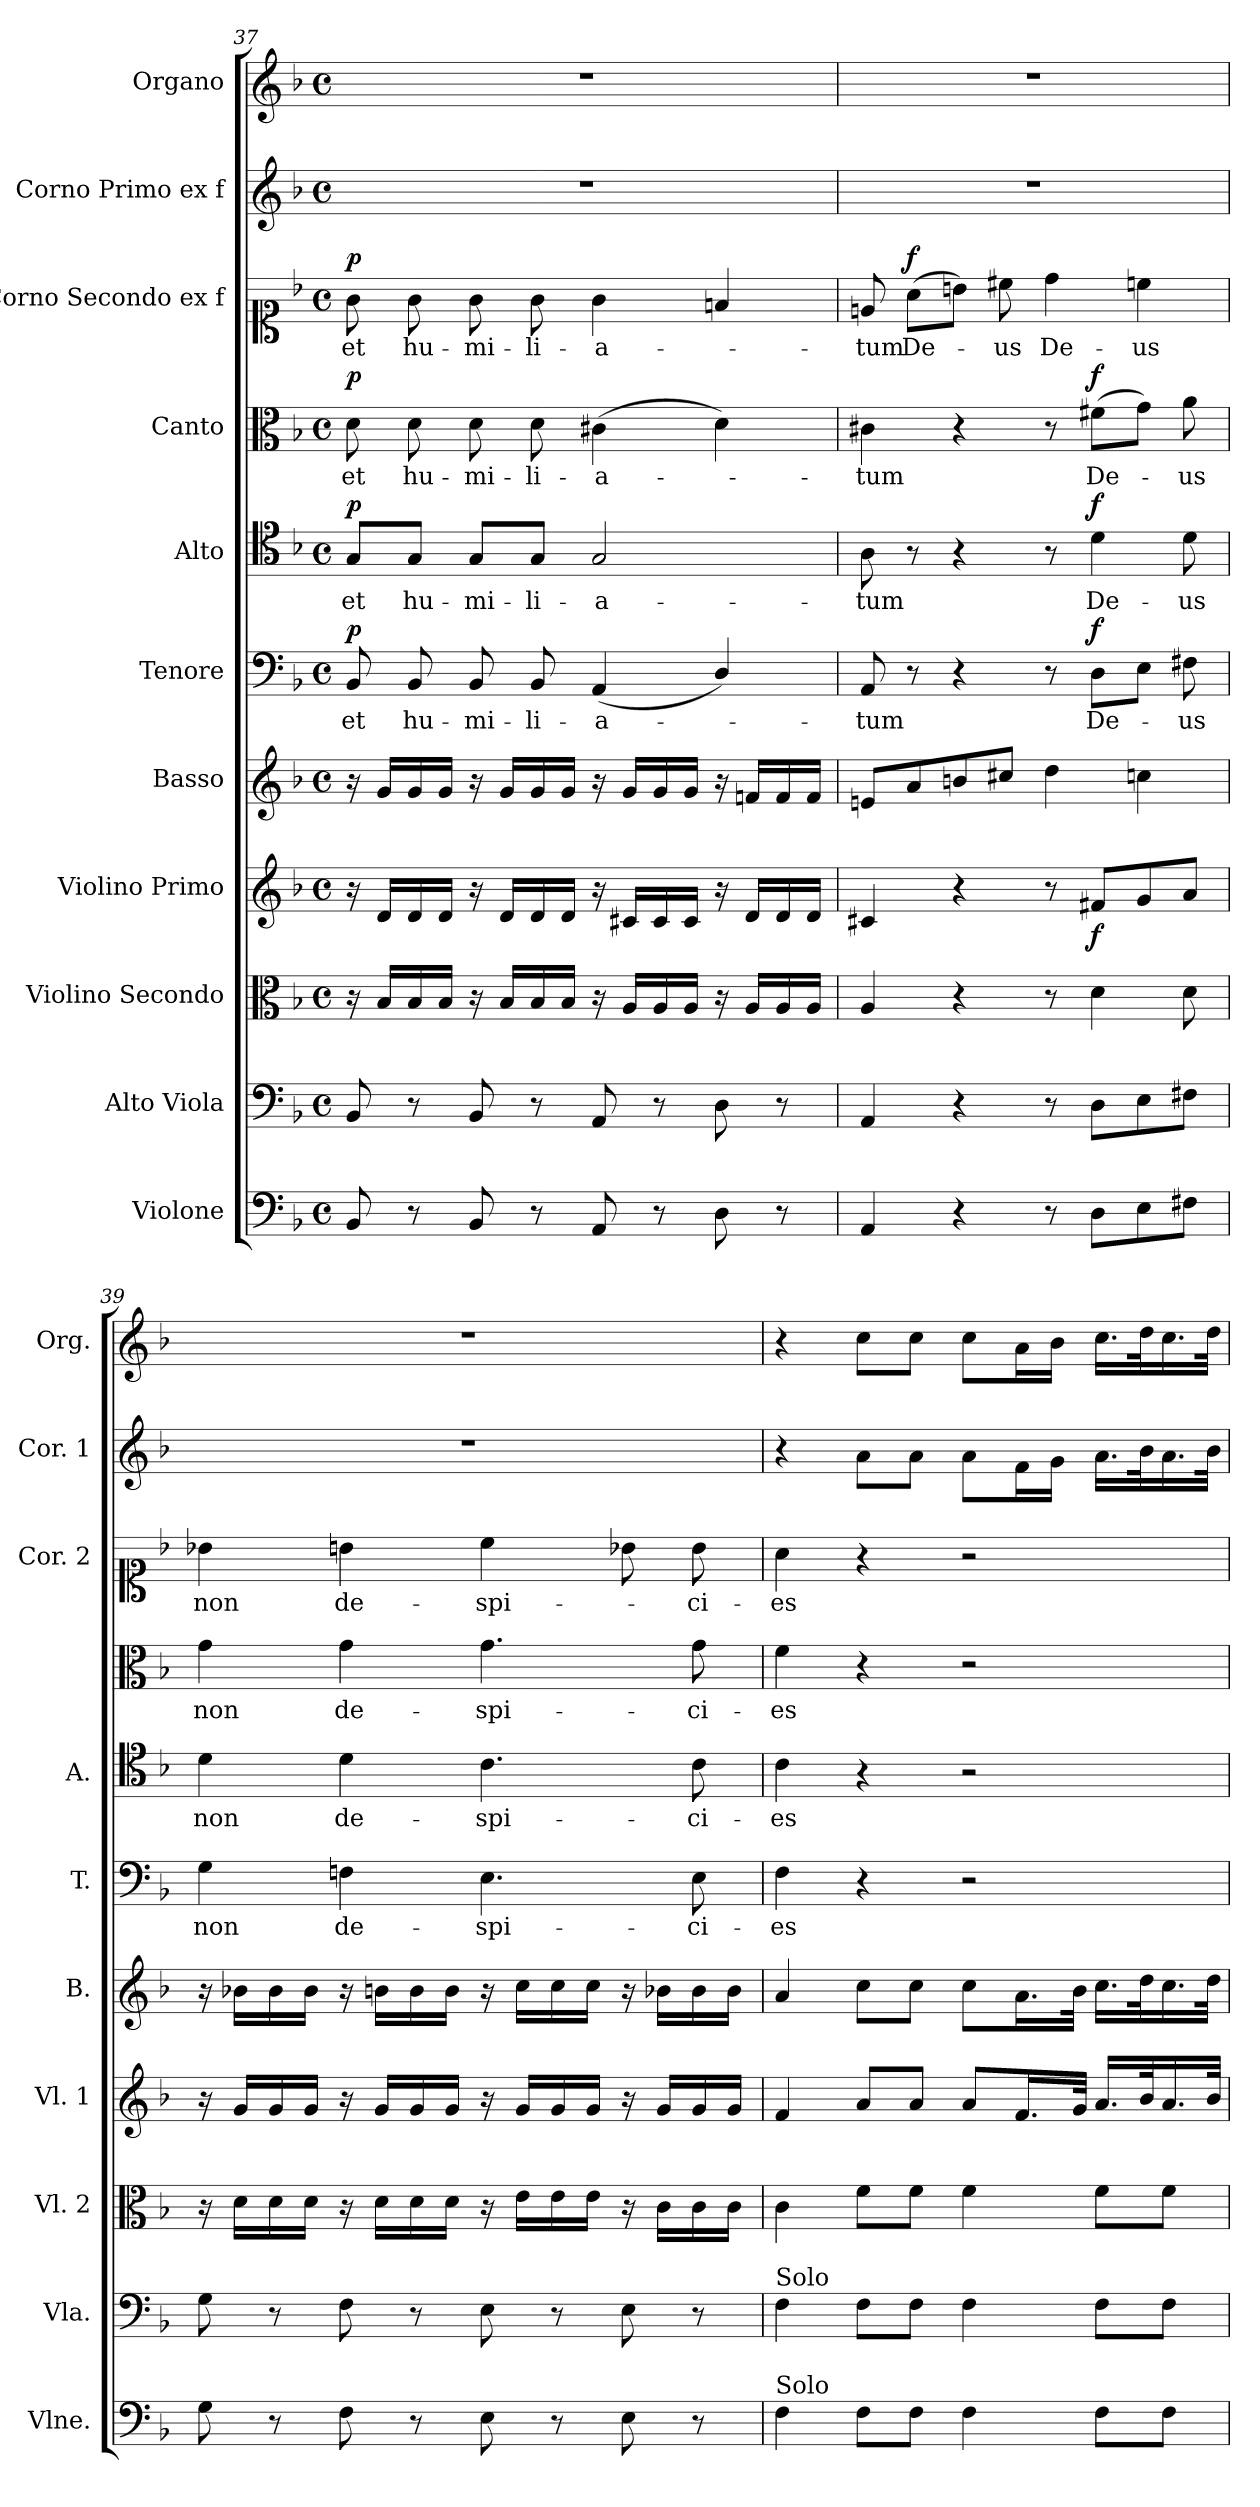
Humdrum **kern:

**kern	**kern	**kern	**kern	**dynam	**kern	**kern	**text	**dynam	**kern	**text	**dynam	**kern	**text	**dynam	**kern	**text	**dynam	**kern	**kern
*part11	*part10	*part9	*part8	*part8	*part7	*part6	*part6	*part6	*part5	*part5	*part5	*part4	*part4	*part4	*part3	*part3	*part3	*part2	*part1
*staff11	*staff10	*staff9	*staff8	*staff8	*staff7	*staff6	*staff6	*staff6	*staff5	*staff5	*staff5	*staff4	*staff4	*staff4	*staff3	*staff3	*staff3	*staff2	*staff1
*I"Violone	*I"Alto Viola	*I"Violino Secondo	*I"Violino Primo	*	*I"Basso	*I"Tenore	*	*	*I"Alto	*	*	*I"Canto	*	*	*I"Corno Secondo ex f	*	*	*I"Corno Primo ex f	*I"Organo
*I'Vlne.	*I'Vla.	*I'Vl. 2	*I'Vl. 1	*	*I'B.	*I'T.	*	*	*I'A.	*	*	*	*	*	*I'Cor. 2	*	*	*I'Cor. 1	*I'Org.
!!LO:PB:g=z
*clefF4	*clefF4	*clefC3	*clefG2	*	*clefG2	*clefF4	*	*	*clefC4	*	*	*clefC3	*	*	*clefC1	*	*	*clefG2	*clefG2
*	*ITrd7c12	*	*	*	*	*	*	*	*	*	*	*	*	*	*	*	*	*ITrd0c7	*ITrd0c7
*k[b-]	*k[b-]	*k[b-]	*k[b-]	*	*k[b-]	*k[b-]	*	*	*k[b-]	*	*	*k[b-]	*	*	*k[b-]	*	*	*k[b-]	*k[b-]
*M4/4	*M4/4	*M4/4	*M4/4	*	*M4/4	*M4/4	*	*	*M4/4	*	*	*M4/4	*	*	*M4/4	*	*	*M4/4	*M4/4
*met(c)	*met(c)	*met(c)	*met(c)	*	*met(c)	*met(c)	*	*	*met(c)	*	*	*met(c)	*	*	*met(c)	*	*	*met(c)	*met(c)
=37	=37	=37	=37	=37	=37	=37	=37	=37	=37	=37	=37	=37	=37	=37	=37	=37	=37	=37	=37
!	!	!	!	!	!	!	!	!LO:DY:b	!	!	!LO:DY:b	!	!	!LO:DY:b	!	!	!LO:DY:b	!	!
8BB-/	8BBB-/	16r	16r	.	16r	8BB-/	et	p	8G/L	et	p	8d\	et	p	8g\	et	p	1r	1r
.	.	16B-/LL	16d/LL	.	16g/LL	.	.	.	.	.	.	.	.	.	.	.	.	.	.
8r	8r	16B-/	16d/	.	16g/	8BB-/	hu-	.	8G/J	hu-	.	8d\	hu-	.	8g\	hu-	.	.	.
.	.	16B-/JJ	16d/JJ	.	16g/JJ	.	.	.	.	.	.	.	.	.	.	.	.	.	.
8BB-/	8BBB-/	16r	16r	.	16r	8BB-/	-mi-	.	8G/L	-mi-	.	8d\	-mi-	.	8g\	-mi-	.	.	.
.	.	16B-/LL	16d/LL	.	16g/LL	.	.	.	.	.	.	.	.	.	.	.	.	.	.
8r	8r	16B-/	16d/	.	16g/	8BB-/	-li-	.	8G/J	-li-	.	8d\	-li-	.	8g\	-li-	.	.	.
.	.	16B-/JJ	16d/JJ	.	16g/JJ	.	.	.	.	.	.	.	.	.	.	.	.	.	.
8AA/	8AAA/	16r	16r	.	16r	(<4AA/	-a-	.	2G/	-a-	.	(>4c#X\	-a-	.	4g\	-a-	.	.	.
.	.	16A/LL	16c#X/LL	.	16g/LL	.	.	.	.	.	.	.	.	.	.	.	.	.	.
8r	8r	16A/	16c#/	.	16g/	.	.	.	.	.	.	.	.	.	.	.	.	.	.
.	.	16A/JJ	16c#/JJ	.	16g/JJ	.	.	.	.	.	.	.	.	.	.	.	.	.	.
8D\	8DD\	16r	16r	.	16r	4D/)	.	.	.	.	.	4d\)	.	.	4fn/	.	.	.	.
.	.	16A/LL	16d/LL	.	16fn/LL	.	.	.	.	.	.	.	.	.	.	.	.	.	.
8r	8r	16A/	16d/	.	16f/	.	.	.	.	.	.	.	.	.	.	.	.	.	.
.	.	16A/JJ	16d/JJ	.	16f/JJ	.	.	.	.	.	.	.	.	.	.	.	.	.	.
=38	=38	=38	=38	=38	=38	=38	=38	=38	=38	=38	=38	=38	=38	=38	=38	=38	=38	=38	=38
4AA/	4AAA/	4A/	4c#X/	.	8en/L	8AA/	-tum	.	8A\	-tum	.	4c#X\	-tum	.	8en/	-tum	.	1r	1r
!	!	!	!	!	!	!	!	!	!	!	!	!	!	!	!	!	!LO:DY:b	!	!
.	.	.	.	.	8a/	8r	.	.	8r	.	.	.	.	.	(>8a\L	De-	f	.	.
4r	4r	4r	4r	.	8bn/	4r	.	.	4r	.	.	4r	.	.	8bn\J)	.	.	.	.
.	.	.	.	.	8cc#X/J	.	.	.	.	.	.	.	.	.	8cc#X\	-us	.	.	.
8r	8r	8r	8r	.	4dd\	8r	.	.	8r	.	.	8r	.	.	4dd\	De-	.	.	.
!	!	!	!	!LO:DY:b	!	!	!	!LO:DY:b	!	!	!LO:DY:b	!	!	!LO:DY:b	!	!	!	!	!
8D\L	8DD\L	4d\	8f#X/L	f	.	8D\L	De-	f	4d\	De-	f	(>8f#X\L	De-	f	.	.	.	.	.
8E\	8EE\	.	8g/	.	4ccn\	8E\J	.	.	.	.	.	8g\J)	.	.	4ccn\	-us	.	.	.
8F#X\J	8FF#X\J	8d\	8a/J	.	.	8F#X\	-us	.	8d\	-us	.	8a\	-us	.	.	.	.	.	.
!!LO:PB:g=z
=39	=39	=39	=39	=39	=39	=39	=39	=39	=39	=39	=39	=39	=39	=39	=39	=39	=39	=39	=39
8G\	8GG\	16r	16r	.	16r	4G\	non	.	4d\	non	.	4g\	non	.	4b-X\	non	.	1r	1r
.	.	16d\LL	16g/LL	.	16b-X\LL	.	.	.	.	.	.	.	.	.	.	.	.	.	.
8r	8r	16d\	16g/	.	16b-\	.	.	.	.	.	.	.	.	.	.	.	.	.	.
.	.	16d\JJ	16g/JJ	.	16b-\JJ	.	.	.	.	.	.	.	.	.	.	.	.	.	.
8F\	8FF\	16r	16r	.	16r	4Fn\	de-	.	4d\	de-	.	4g\	de-	.	4bn\	de-	.	.	.
.	.	16d\LL	16g/LL	.	16bn\LL	.	.	.	.	.	.	.	.	.	.	.	.	.	.
8r	8r	16d\	16g/	.	16b\	.	.	.	.	.	.	.	.	.	.	.	.	.	.
.	.	16d\JJ	16g/JJ	.	16b\JJ	.	.	.	.	.	.	.	.	.	.	.	.	.	.
8E\	8EE\	16r	16r	.	16r	4.E\	-spi-	.	4.c\	-spi-	.	4.g\	-spi-	.	4cc\	-spi-	.	.	.
.	.	16e\LL	16g/LL	.	16cc\LL	.	.	.	.	.	.	.	.	.	.	.	.	.	.
8r	8r	16e\	16g/	.	16cc\	.	.	.	.	.	.	.	.	.	.	.	.	.	.
.	.	16e\JJ	16g/JJ	.	16cc\JJ	.	.	.	.	.	.	.	.	.	.	.	.	.	.
8E\	8EE\	16r	16r	.	16r	.	.	.	.	.	.	.	.	.	8b-X\	.	.	.	.
.	.	16c\LL	16g/LL	.	16b-X\LL	.	.	.	.	.	.	.	.	.	.	.	.	.	.
8r	8r	16c\	16g/	.	16b-\	8E\	-ci-	.	8c\	-ci-	.	8g\	-ci-	.	8b-\	-ci-	.	.	.
.	.	16c\JJ	16g/JJ	.	16b-\JJ	.	.	.	.	.	.	.	.	.	.	.	.	.	.
=40	=40	=40	=40	=40	=40	=40	=40	=40	=40	=40	=40	=40	=40	=40	=40	=40	=40	=40	=40
!	!LO:TX:a:t=Solo	!	!	!	!	!	!	!	!	!	!	!	!	!	!	!	!	!	!
!LO:TX:a:t=Solo	!	!	!	!	!	!	!	!	!	!	!	!	!	!	!	!	!	!	!
4F\	4FF\	4c\	4f/	.	4a/	4F\	-es	.	4c\	-es	.	4f\	-es	.	4a\	-es	.	4r	4r
8F\L	8FF\L	8f\L	8a/L	.	8cc\L	4r	.	.	4r	.	.	4r	.	.	4r	.	.	8a\L	8cc\L
8F\J	8FF\J	8f\J	8a/J	.	8cc\J	.	.	.	.	.	.	.	.	.	.	.	.	8a\J	8cc\J
4F\	4FF\	4f\	8a/L	.	8cc\L	2r	.	.	2r	.	.	2r	.	.	2r	.	.	8a\L	8cc\L
.	.	.	16.f/L	.	16.a\L	.	.	.	.	.	.	.	.	.	.	.	.	16f\L	16a\L
.	.	.	.	.	.	.	.	.	.	.	.	.	.	.	.	.	.	16g\JJ	16b-\JJ
.	.	.	32g/JJk	.	32b-\JJk	.	.	.	.	.	.	.	.	.	.	.	.	.	.
8F\L	8FF\L	8f\L	16.a/LL	.	16.cc\LL	.	.	.	.	.	.	.	.	.	.	.	.	16.a\LL	16.cc\LL
.	.	.	32b-/k	.	32dd\k	.	.	.	.	.	.	.	.	.	.	.	.	32b-\k	32dd\k
8F\J	8FF\J	8f\J	16.a/	.	16.cc\	.	.	.	.	.	.	.	.	.	.	.	.	16.a\	16.cc\
.	.	.	32b-/JJk	.	32dd\JJk	.	.	.	.	.	.	.	.	.	.	.	.	32b-\JJk	32dd\JJk
=	=	=	=	=	=	=	=	=	=	=	=	=	=	=	=	=	=	=	=
*-	*-	*-	*-	*-	*-	*-	*-	*-	*-	*-	*-	*-	*-	*-	*-	*-	*-	*-	*-
